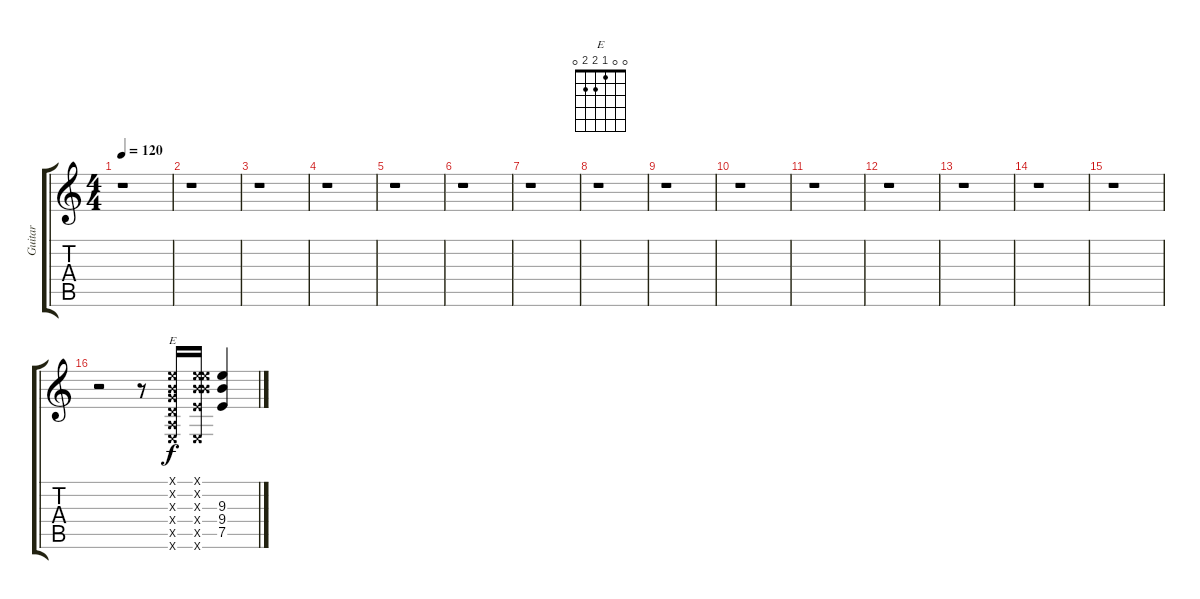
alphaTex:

\track ("Guitar" "Guitar") {instrument distortionguitar}
\staff {score tabs}
\tuning (E4 B3 G3 D3 A2 E2) {hide}
\chord ("E" 0 0 1 2 2 0)
\ts (4 4)
\tempo 120
\clef g2
\ks c
r.1{dy f instrument distortionguitar} |
r.1 |
r.1 |
r.1 |
r.1 |
r.1 |
r.1 |
r.1 |
r.1 |
r.1 |
r.1 |
r.1 |
r.1 |
r.1 |
r.1 |
r.2 r.8 (0.1{x} 0.2{x} 0.3{x} 0.4{x} 0.5{x} 0.6{x}).16{ch "E"} (0.1{x} 0.2{x} 9.3{x} 9.4{x} 7.5{x} 0.6{x}).16 (9.3{ss} 9.4{ss} 7.5{ss}).4
